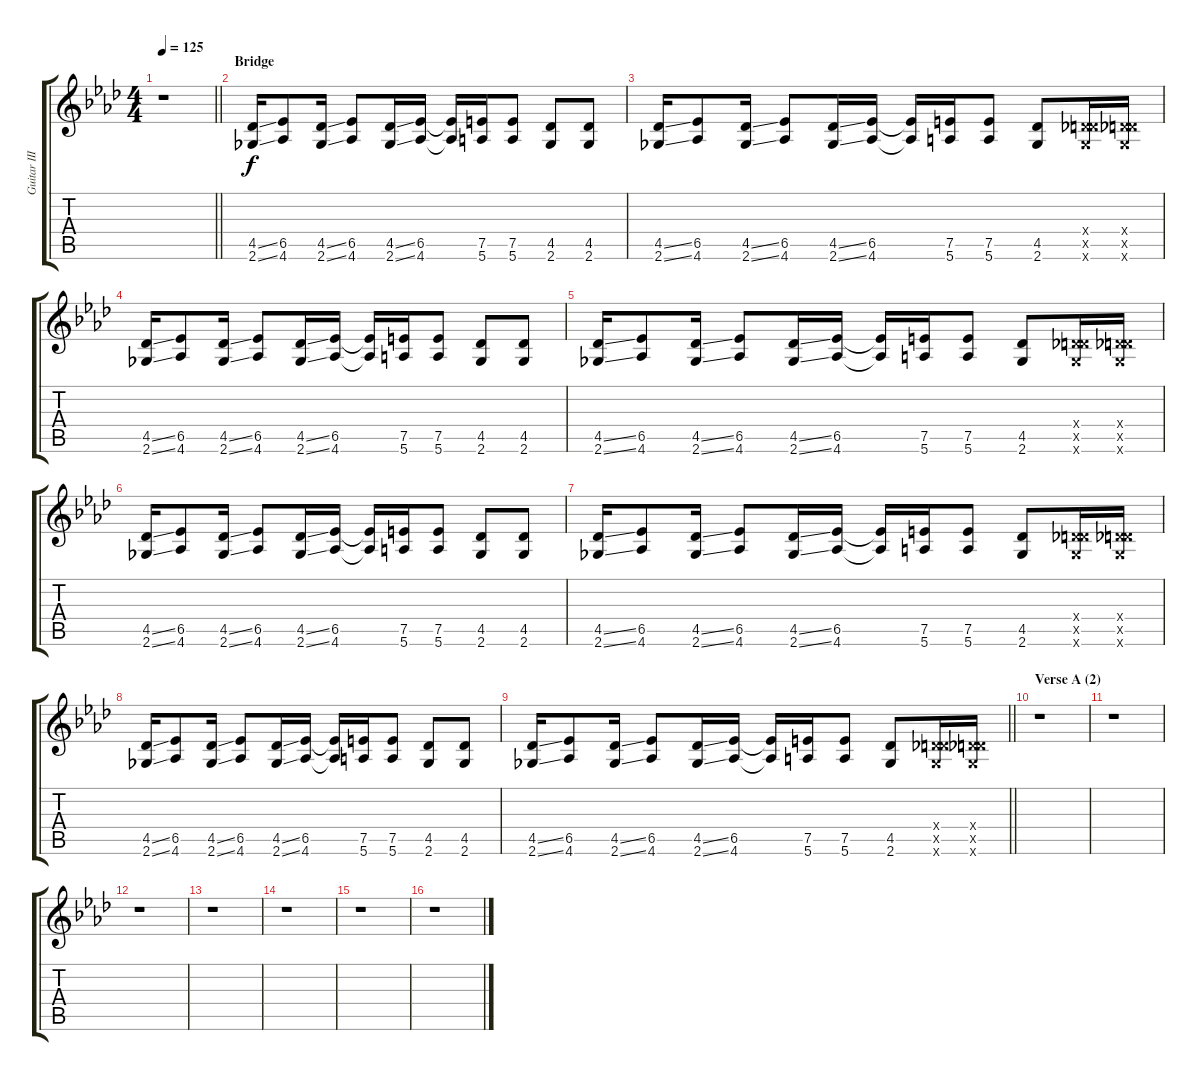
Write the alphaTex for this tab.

\track ("Guitar III" "Guitar III") {instrument distortionguitar}
\staff {score tabs}
\tuning (E4 B3 G3 D3 A2 E2) {hide}
\ts (4 4)
\tempo 125
\clef g2
\barLineRight lightlight
\ks ab
r.1{dy f} |
\section ("" "Bridge")
(4.5{ss} 2.6{ss}).16 (6.5 4.6).8 (4.5{ss} 2.6{ss}).16 (6.5 4.6).8 (4.5{ss} 2.6{ss}).16 (6.5 4.6).16 (6.5{t} 4.6{t}).16 (7.5 5.6).16 (7.5 5.6).8 (4.5 2.6).8 (4.5 2.6).8 |
(4.5{ss} 2.6{ss}).16 (6.5 4.6).8 (4.5{ss} 2.6{ss}).16 (6.5 4.6).8 (4.5{ss} 2.6{ss}).16 (6.5 4.6).16 (6.5{t} 4.6{t}).16 (7.5 5.6).16 (7.5 5.6).8 (4.5 2.6).8 (0.4{x} 4.5{x} 2.6{x}).16 (0.4{x} 4.5{x} 2.6{x}).16 |
(4.5{ss} 2.6{ss}).16 (6.5 4.6).8 (4.5{ss} 2.6{ss}).16 (6.5 4.6).8 (4.5{ss} 2.6{ss}).16 (6.5 4.6).16 (6.5{t} 4.6{t}).16 (7.5 5.6).16 (7.5 5.6).8 (4.5 2.6).8 (4.5 2.6).8 |
(4.5{ss} 2.6{ss}).16 (6.5 4.6).8 (4.5{ss} 2.6{ss}).16 (6.5 4.6).8 (4.5{ss} 2.6{ss}).16 (6.5 4.6).16 (6.5{t} 4.6{t}).16 (7.5 5.6).16 (7.5 5.6).8 (4.5 2.6).8 (0.4{x} 4.5{x} 2.6{x}).16 (0.4{x} 4.5{x} 2.6{x}).16 |
(4.5{ss} 2.6{ss}).16 (6.5 4.6).8 (4.5{ss} 2.6{ss}).16 (6.5 4.6).8 (4.5{ss} 2.6{ss}).16 (6.5 4.6).16 (6.5{t} 4.6{t}).16 (7.5 5.6).16 (7.5 5.6).8 (4.5 2.6).8 (4.5 2.6).8 |
(4.5{ss} 2.6{ss}).16 (6.5 4.6).8 (4.5{ss} 2.6{ss}).16 (6.5 4.6).8 (4.5{ss} 2.6{ss}).16 (6.5 4.6).16 (6.5{t} 4.6{t}).16 (7.5 5.6).16 (7.5 5.6).8 (4.5 2.6).8 (0.4{x} 4.5{x} 2.6{x}).16 (0.4{x} 4.5{x} 2.6{x}).16 |
(4.5{ss} 2.6{ss}).16 (6.5 4.6).8 (4.5{ss} 2.6{ss}).16 (6.5 4.6).8 (4.5{ss} 2.6{ss}).16 (6.5 4.6).16 (6.5{t} 4.6{t}).16 (7.5 5.6).16 (7.5 5.6).8 (4.5 2.6).8 (4.5 2.6).8 |
\barLineRight lightlight
(4.5{ss} 2.6{ss}).16 (6.5 4.6).8 (4.5{ss} 2.6{ss}).16 (6.5 4.6).8 (4.5{ss} 2.6{ss}).16 (6.5 4.6).16 (6.5{t} 4.6{t}).16 (7.5 5.6).16 (7.5 5.6).8 (4.5 2.6).8 (0.4{x} 4.5{x} 2.6{x}).16 (0.4{x} 4.5{x} 2.6{x}).16 |
\section ("" "Verse A (2)")
r.1 |
r.1 |
r.1 |
r.1 |
r.1 |
r.1 |
r.1
